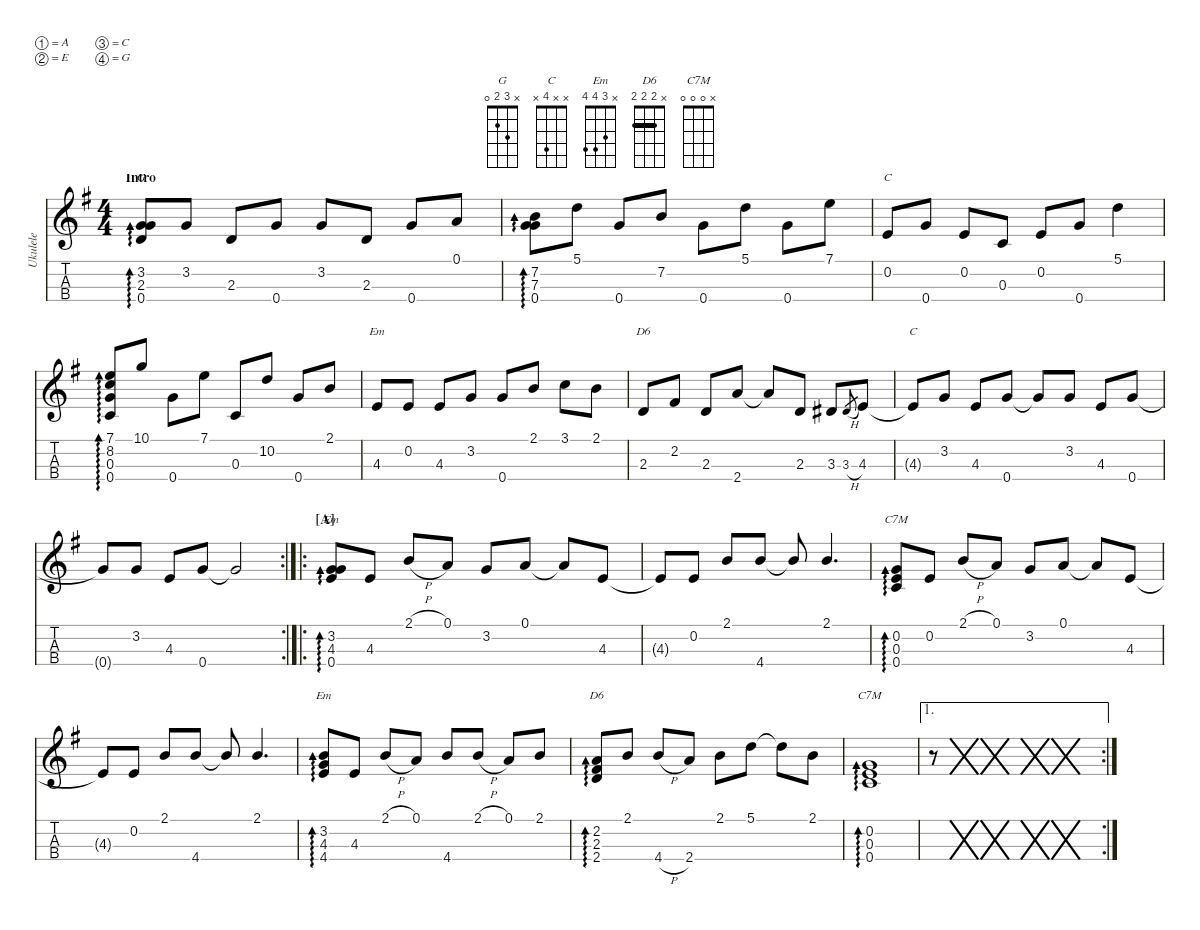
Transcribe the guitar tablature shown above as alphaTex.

\defaultSystemsLayout 4
\hideDynamics
\bracketExtendMode nobrackets
\otherSystemsTrackNameOrientation horizontal
\defaultBarNumberDisplay Hide
\track ("Ukulele" "Ukulele") {defaultSystemsLayout 5 instrument acousticguitarnylon}
\staff {score tabs}
\tuning (A4 E4 C4 G4)
\displaytranspose 0
\chord ("G" x 3 2 0)
\chord ("C" x 0 x x)
\chord ("Em" x x 4 x)
\chord ("D6" x x 2 x)
\chord ("C" x x 4 x)
\chord ("Em" x 3 4 0)
\chord ("C7M" x 0 0 0)
\chord ("Em" x 3 4 4)
\chord ("D6" x 2 2 2) {barre (2 2)}
\ts (4 4)
\section ("" "Intro")
\tempo (120 hide)
\clef g2
\ks g
(0.4{acc forcenatural} 3.2{acc forcenatural} 2.3{acc forcenatural}).8{ad 0 ch "G" dy mf instrument acousticguitarnylon beam Up} 3.2{acc forcenatural}.8{beam Up} 2.3{acc forcenatural}.8{beam Up} 0.4{acc forcenatural}.8{beam Up} 3.2{acc forcenatural}.8{beam Up} 2.3{acc forcenatural}.8{beam Up} 0.4{acc forcenatural}.8{beam Up} 0.1{acc forcenatural}.8{beam Up} |
(0.4{acc forcenatural} 7.2{acc forcenatural} 7.3{acc forcenatural}).8{ad 0 beam Down} 5.1{acc forcenatural}.8{beam Down} 0.4{acc forcenatural}.8{beam Up} 7.2{acc forcenatural}.8{beam Up} 0.4{acc forcenatural}.8{beam Down} 5.1{acc forcenatural}.8{beam Down} 0.4{acc forcenatural}.8{beam Down} 7.1{acc forcenatural}.8{beam Down} |
0.2{acc forcenatural}.8{ch "C" beam Up} 0.4{acc forcenatural}.8{beam Up} 0.2{acc forcenatural}.8{beam Up} 0.3{acc forcenatural}.8{beam Up} 0.2{acc forcenatural}.8{beam Up} 0.4{acc forcenatural}.8{beam Up} 5.1{acc forcenatural}.4{beam Down} |
(7.1{acc forcenatural} 8.2{acc forcenatural} 0.3{acc forcenatural} 0.4{acc forcenatural}).8{ad 0 beam Up} 10.1{acc forcenatural}.8{beam Up} 0.4{acc forcenatural}.8{beam Down} 7.1{acc forcenatural}.8{beam Down} 0.3{acc forcenatural}.8{beam Up} 10.2{acc forcenatural}.8{beam Up} 0.4{acc forcenatural}.8{beam Up} 2.1{acc forcenatural}.8{beam Up} |
4.3{acc forcenatural}.8{ch "Em" beam Up} 0.2{acc forcenatural}.8{beam Up} 4.3{acc forcenatural}.8{beam Up} 3.2{acc forcenatural}.8{beam Up} 0.4{acc forcenatural}.8{beam Up} 2.1{acc forcenatural}.8{beam Up} 3.1{acc forcenatural}.8{beam Down} 2.1{acc forcenatural}.8{beam Down} |
2.3{acc forcenatural}.8{ch "D6" beam Up} 2.2{acc #}.8{beam Up} 2.3{acc forcenatural}.8{beam Up} 2.4{acc forcenatural}.8{beam Up} 2.4{t acc forcenatural}.8{beam Up} 2.3{acc forcenatural}.8{beam Up} 3.3{acc #}.8{beam Up} 3.3{h acc #}.8{gr beam Up} 4.3{acc forcenatural}.8{beam Up} |
4.3{t acc forcenatural}.8{ch "C" beam Up} 3.2{acc forcenatural}.8{beam Up} 4.3{acc forcenatural}.8{beam Up} 0.4{acc forcenatural}.8{beam Up} 0.4{t acc forcenatural}.8{beam Up} 3.2{acc forcenatural}.8{beam Up} 4.3{acc forcenatural}.8{beam Up} 0.4{acc forcenatural}.8{beam Up} |
\rc 2
0.4{t acc forcenatural}.8{beam Up} 3.2{acc forcenatural}.8{beam Up} 4.3{acc forcenatural}.8{beam Up} 0.4{acc forcenatural}.8{beam Up} 0.4{t acc forcenatural}.2{beam Up} |
\ro
\section ("A" "")
(4.3{acc forcenatural} 0.4{acc forcenatural} 3.2{acc forcenatural}).8{ad 0 ch "Em" beam Up} 4.3{acc forcenatural}.8{beam Up} 2.1{h acc forcenatural}.8{beam Up} 0.1{acc forcenatural}.8{beam Up} 3.2{acc forcenatural}.8{beam Up} 0.1{acc forcenatural}.8{beam Up} 0.1{t acc forcenatural}.8{beam Up} 4.3{acc forcenatural}.8{beam Up} |
4.3{t acc forcenatural}.8{beam Up} 0.2{acc forcenatural}.8{beam Up} 2.1{acc forcenatural}.8{beam Up} 4.4{acc forcenatural}.8{beam Up} 4.4{t acc forcenatural}.8{beam Up} 2.1{acc forcenatural}.4{d beam Up} |
(0.3{acc forcenatural} 0.2{acc forcenatural} 0.4{acc forcenatural}).8{ad 0 ch "C7M" beam Up} 0.2{acc forcenatural}.8{beam Up} 2.1{h acc forcenatural}.8{beam Up} 0.1{acc forcenatural}.8{beam Up} 3.2{acc forcenatural}.8{beam Up} 0.1{acc forcenatural}.8{beam Up} 0.1{t acc forcenatural}.8{beam Up} 4.3{acc forcenatural}.8{beam Up} |
4.3{t acc forcenatural}.8{beam Up} 0.2{acc forcenatural}.8{beam Up} 2.1{acc forcenatural}.8{beam Up} 4.4{acc forcenatural}.8{beam Up} 4.4{t acc forcenatural}.8{beam Up} 2.1{acc forcenatural}.4{d beam Up} |
(4.3{acc forcenatural} 3.2{acc forcenatural} 4.4{acc forcenatural}).8{ad 0 ch "Em" beam Up} 4.3{acc forcenatural}.8{beam Up} 2.1{h acc forcenatural}.8{beam Up} 0.1{acc forcenatural}.8{beam Up} 4.4{acc forcenatural}.8{beam Up} 2.1{h acc forcenatural}.8{beam Up} 0.1{acc forcenatural}.8{beam Up} 2.1{acc forcenatural}.8{beam Up} |
(2.2{acc #} 2.3{acc forcenatural} 2.4{acc forcenatural}).8{ad 0 ch "D6" beam Up} 2.1{acc forcenatural}.8{beam Up} 4.4{h acc forcenatural}.8{beam Up} 2.4{acc forcenatural}.8{beam Up} 2.1{acc forcenatural}.8{beam Down} 5.1{acc forcenatural}.8{beam Down} 5.1{t acc forcenatural}.8{beam Down} 2.1{acc forcenatural}.8{beam Down} |
(0.3{acc forcenatural} 0.2{acc forcenatural} 0.4{acc forcenatural}).1{ad 0 ch "C7M" beam Up} |
\ae 1
\rc 2
r.8{beam Down} ().8{ds beam Down} ().4{d ds beam Down} ().8{ds beam Down} ().4{ds beam Down}
